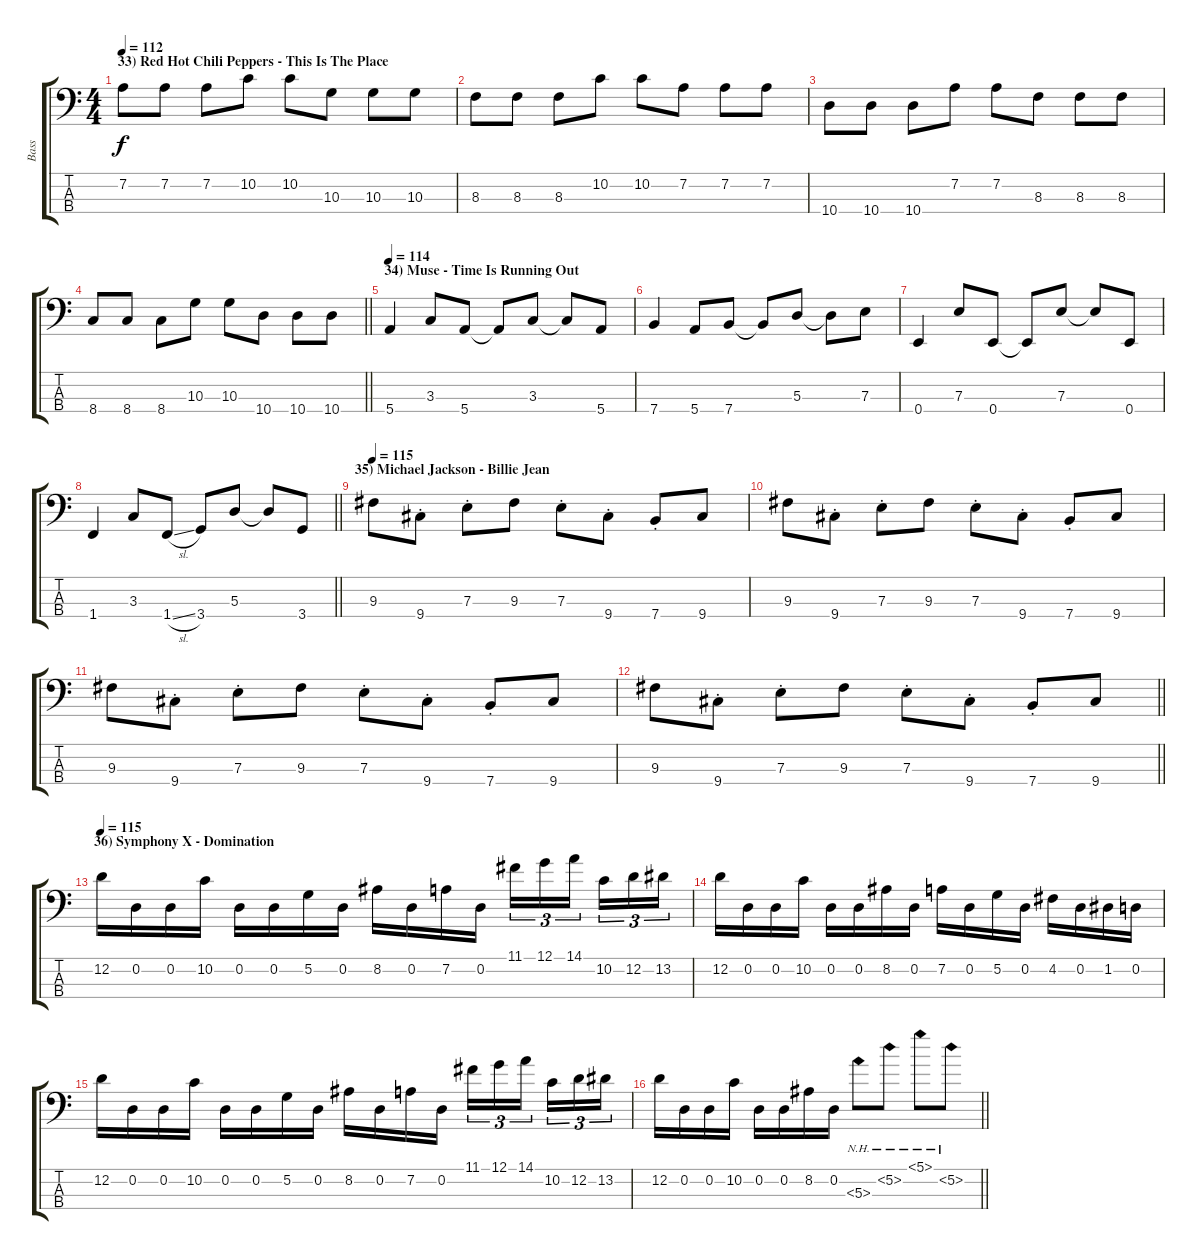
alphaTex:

\track ("Bass" "Bass") {instrument electricbassfinger}
\staff {score tabs}
\tuning (G2 D2 A1 E1) {hide}
\ts (4 4)
\section ("" "33) Red Hot Chili Peppers - This Is The Place")
\tempo 112
\clef f4
\ks c
7.2.8{dy f} 7.2.8 7.2.8 10.2.8 10.2.8 10.3.8 10.3.8 10.3.8 |
8.3.8 8.3.8 8.3.8 10.2.8 10.2.8 7.2.8 7.2.8 7.2.8 |
10.4.8 10.4.8 10.4.8 7.2.8 7.2.8 8.3.8 8.3.8 8.3.8 |
\barLineRight lightlight
8.4.8 8.4.8 8.4.8 10.3.8 10.3.8 10.4.8 10.4.8 10.4.8 |
\section ("" "34) Muse - Time Is Running Out")
\tempo 114
5.4.4 3.3.8 5.4.8 5.4{t}.8 3.3.8 3.3{t}.8 5.4.8 |
7.4.4 5.4.8 7.4.8 7.4{t}.8 5.3.8 5.3{t}.8 7.3.8 |
0.4.4 7.3.8 0.4.8 0.4{t}.8 7.3.8 7.3{t}.8 0.4.8 |
\barLineRight lightlight
1.4.4 3.3.8 1.4{sl}.8 3.4.8 5.3.8 5.3{t}.8 3.4.8 |
\section ("" "35) Michael Jackson - Billie Jean")
\tempo 115
9.3.8 9.4{st}.8 7.3{st}.8 9.3.8 7.3{st}.8 9.4{st}.8 7.4{st}.8 9.4.8 |
9.3.8 9.4{st}.8 7.3{st}.8 9.3.8 7.3{st}.8 9.4{st}.8 7.4{st}.8 9.4.8 |
9.3.8 9.4{st}.8 7.3{st}.8 9.3.8 7.3{st}.8 9.4{st}.8 7.4{st}.8 9.4.8 |
\barLineRight lightlight
9.3.8 9.4{st}.8 7.3{st}.8 9.3.8 7.3{st}.8 9.4{st}.8 7.4{st}.8 9.4.8 |
\section ("" "36) Symphony X - Domination")
\tempo 115
12.2.16 0.2.16 0.2.16 10.2.16 0.2.16 0.2.16 5.2.16 0.2.16 8.2.16 0.2.16 7.2.16 0.2.16 11.1.16{tu (3 2)} 12.1.16{tu (3 2)} 14.1.16{tu (3 2) beam splitsecondary} 10.2.16{tu (3 2)} 12.2.16{tu (3 2)} 13.2.16{tu (3 2)} |
12.2.16 0.2.16 0.2.16 10.2.16 0.2.16 0.2.16 8.2.16 0.2.16 7.2.16 0.2.16 5.2.16 0.2.16 4.2.16 0.2.16 1.2.16 0.2.16 |
12.2.16 0.2.16 0.2.16 10.2.16 0.2.16 0.2.16 5.2.16 0.2.16 8.2.16 0.2.16 7.2.16 0.2.16 11.1.16{tu (3 2)} 12.1.16{tu (3 2)} 14.1.16{tu (3 2) beam splitsecondary} 10.2.16{tu (3 2)} 12.2.16{tu (3 2)} 13.2.16{tu (3 2)} |
\barLineRight lightlight
12.2.16 0.2.16 0.2.16 10.2.16 0.2.16 0.2.16 8.2.16 0.2.16 5.3{nh}.8 5.2{nh}.8 5.1{nh}.8 5.2{nh}.8
